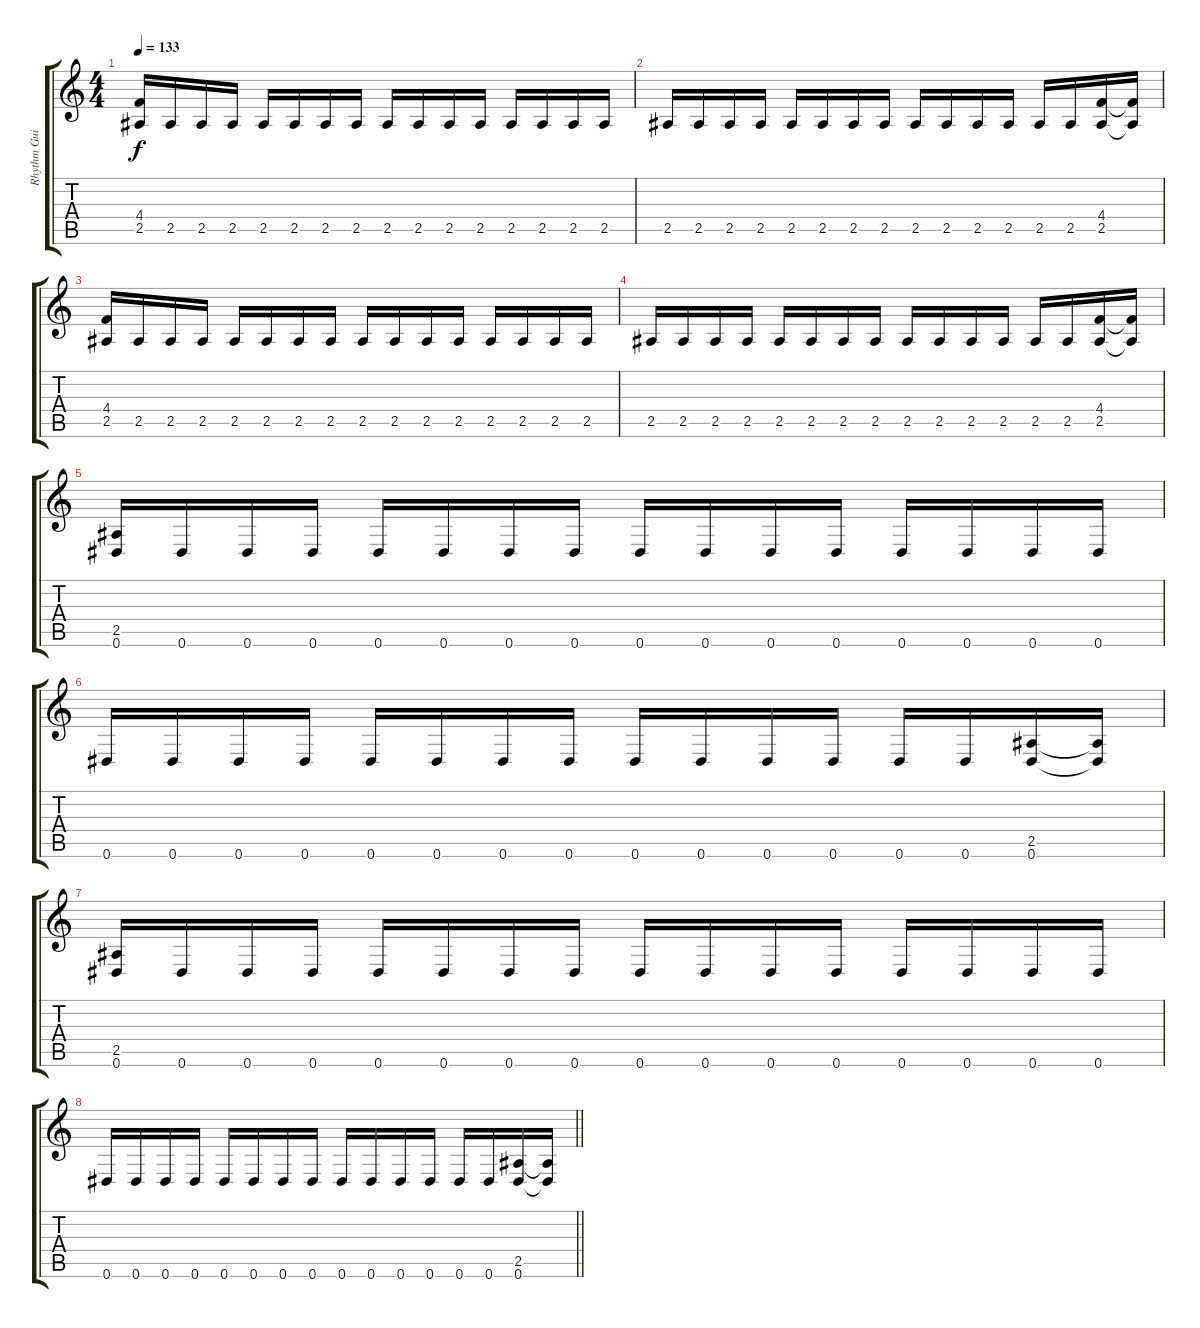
\track ("Rhythm Guitar Right" "Rhythm Gui") {instrument distortionguitar}
\staff {score tabs}
\tuning (Eb4 Bb3 Gb3 Db3 Ab2 Eb2) {hide}
\ts (4 4)
\tempo 133
\clef g2
\ks c
(4.4 2.5).16{dy f} 2.5.16 2.5.16 2.5.16 2.5.16 2.5.16 2.5.16 2.5.16 2.5.16 2.5.16 2.5.16 2.5.16 2.5.16 2.5.16 2.5.16 2.5.16 |
2.5.16 2.5.16 2.5.16 2.5.16 2.5.16 2.5.16 2.5.16 2.5.16 2.5.16 2.5.16 2.5.16 2.5.16 2.5.16 2.5.16 (4.4 2.5).16 (4.4{t} 2.5{t}).16 |
(4.4 2.5).16 2.5.16 2.5.16 2.5.16 2.5.16 2.5.16 2.5.16 2.5.16 2.5.16 2.5.16 2.5.16 2.5.16 2.5.16 2.5.16 2.5.16 2.5.16 |
2.5.16 2.5.16 2.5.16 2.5.16 2.5.16 2.5.16 2.5.16 2.5.16 2.5.16 2.5.16 2.5.16 2.5.16 2.5.16 2.5.16 (4.4 2.5).16 (4.4{t} 2.5{t}).16 |
(2.5 0.6).16 0.6.16 0.6.16 0.6.16 0.6.16 0.6.16 0.6.16 0.6.16 0.6.16 0.6.16 0.6.16 0.6.16 0.6.16 0.6.16 0.6.16 0.6.16 |
0.6.16 0.6.16 0.6.16 0.6.16 0.6.16 0.6.16 0.6.16 0.6.16 0.6.16 0.6.16 0.6.16 0.6.16 0.6.16 0.6.16 (2.5 0.6).16 (2.5{t} 0.6{t}).16 |
(2.5 0.6).16 0.6.16 0.6.16 0.6.16 0.6.16 0.6.16 0.6.16 0.6.16 0.6.16 0.6.16 0.6.16 0.6.16 0.6.16 0.6.16 0.6.16 0.6.16 |
\barLineRight lightlight
0.6.16 0.6.16 0.6.16 0.6.16 0.6.16 0.6.16 0.6.16 0.6.16 0.6.16 0.6.16 0.6.16 0.6.16 0.6.16 0.6.16 (2.5 0.6).16 (2.5{t} 0.6{t}).16
